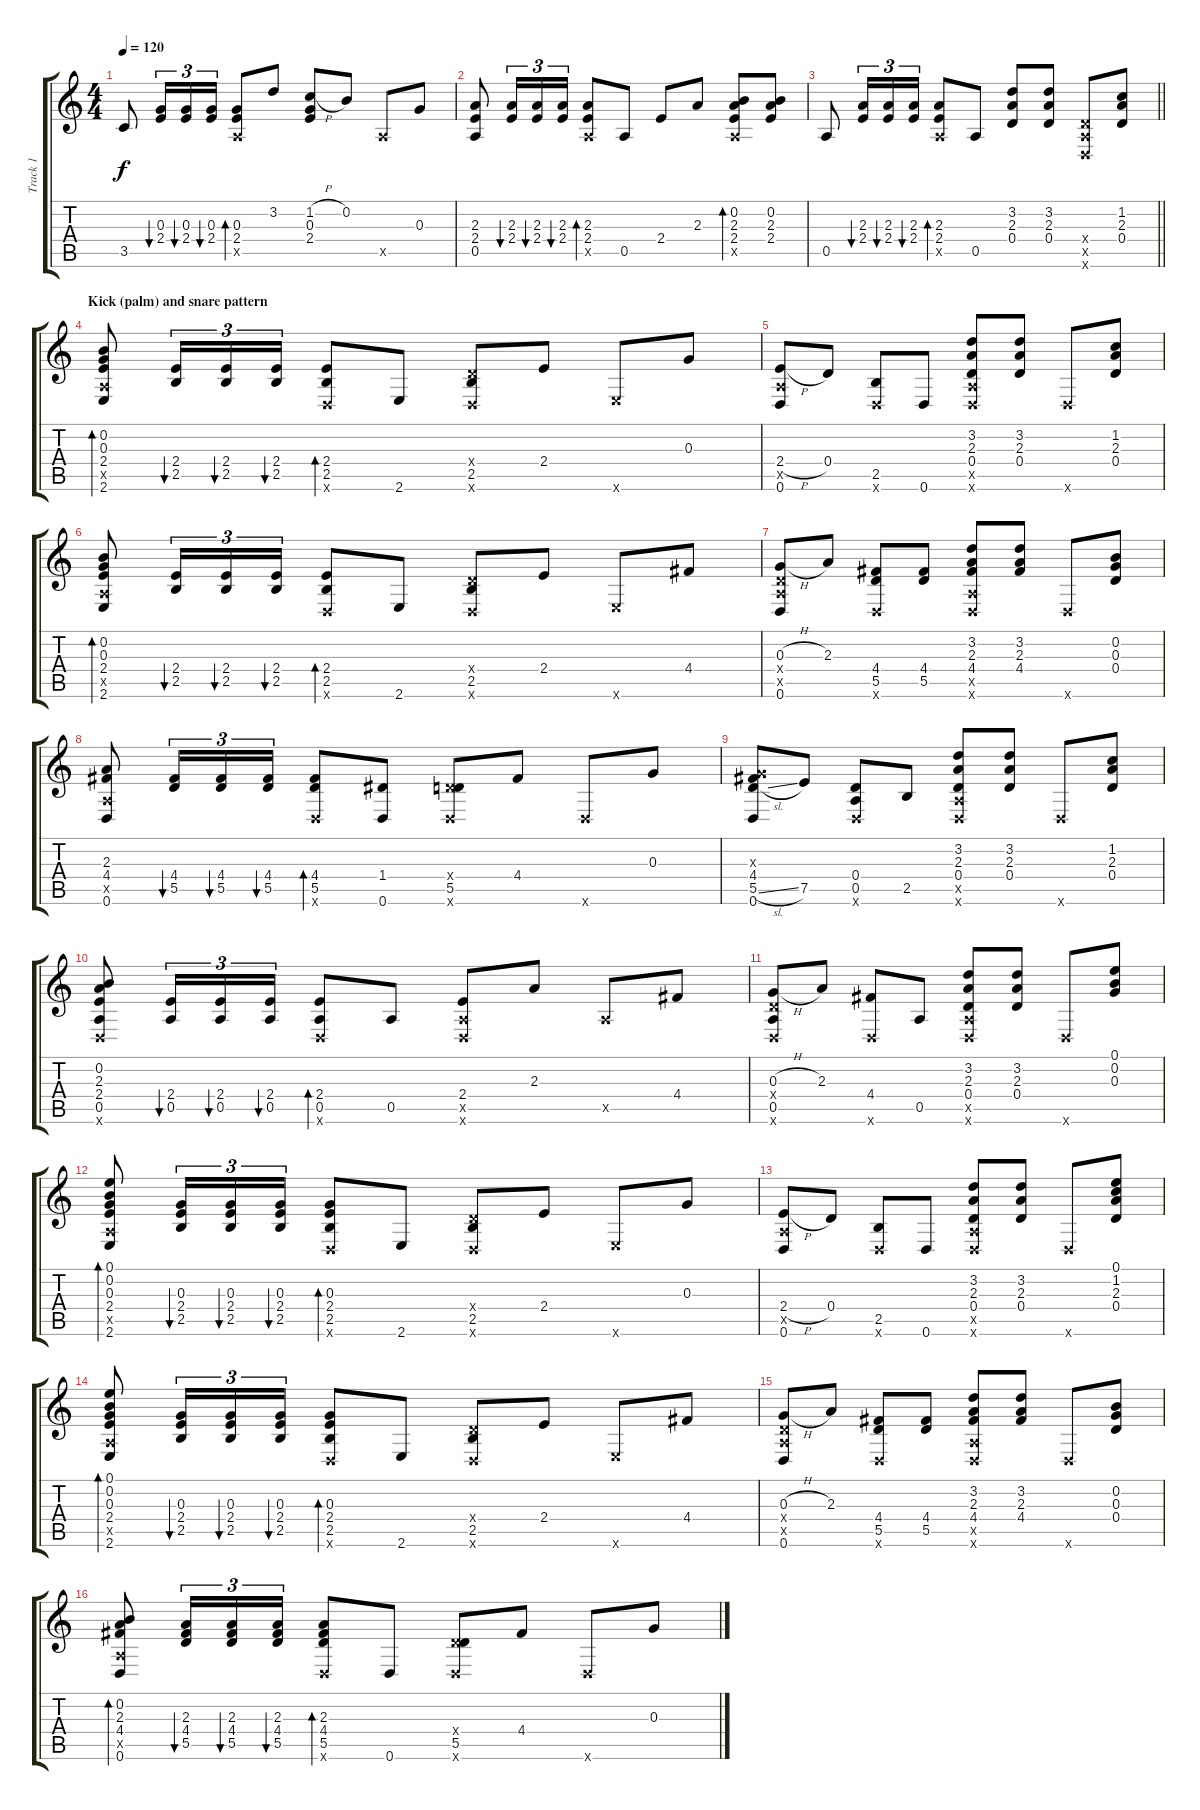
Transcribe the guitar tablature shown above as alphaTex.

\track ("Track 1" "Track 1") {instrument acousticguitarsteel}
\staff {score tabs}
\tuning (E4 B3 G3 D3 A2 D2) {hide}
\ts (4 4)
\tempo 120
\clef g2
\ks c
3.5.8{dy f} (0.3 2.4).16{tu (3 2) bu 60} (0.3 2.4).16{tu (3 2) bu 60} (0.3 2.4).16{tu (3 2) bu 60} (0.3 2.4 0.5{x}).8{bd 60} 3.2.8 (1.2{h} 0.3 2.4).8 0.2.8 0.5{x}.8 0.3.8 |
(2.3 2.4 0.5).8 (2.3 2.4).16{tu (3 2) bu 60} (2.3 2.4).16{tu (3 2) bu 60} (2.3 2.4).16{tu (3 2) bu 60} (2.3 2.4 0.5{x}).8{bd 60} 0.5.8 2.4.8 2.3.8 (0.2 2.3 2.4 0.5{x}).8{bd 60} (0.2 2.3 2.4).8 |
\barLineRight lightlight
0.5.8 (2.3 2.4).16{tu (3 2) bu 60} (2.3 2.4).16{tu (3 2) bu 60} (2.3 2.4).16{tu (3 2) bu 60} (2.3 2.4 0.5{x}).8{bd 60} 0.5.8 (3.2 2.3 0.4).8 (3.2 2.3 0.4).8 (0.4{x} 0.5{x} 0.6{x}).8 (1.2 2.3 0.4).8 |
\section ("" "Kick (palm) and snare pattern")
(0.2 0.3 2.4 0.5{x} 2.6).8{bd 60} (2.4 2.5).16{tu (3 2) bu 60} (2.4 2.5).16{tu (3 2) bu 60} (2.4 2.5).16{tu (3 2) bu 60} (2.4 2.5 0.6{x}).8{bd 60} 2.6.8 (0.4{x} 2.5 0.6{x}).8 2.4.8 2.6{x}.8 0.3.8 |
(2.4{h} 0.5{x} 0.6).8 0.4.8 (2.5 0.6{x}).8 0.6.8 (3.2 2.3 0.4 0.5{x} 0.6{x}).8 (3.2 2.3 0.4).8 0.6{x}.8 (1.2 2.3 0.4).8 |
(0.2 0.3 2.4 0.5{x} 2.6).8{bd 60} (2.4 2.5).16{tu (3 2) bu 60} (2.4 2.5).16{tu (3 2) bu 60} (2.4 2.5).16{tu (3 2) bu 60} (2.4 2.5 0.6{x}).8{bd 60} 2.6.8 (0.4{x} 2.5 0.6{x}).8 2.4.8 2.6{x}.8 4.4.8 |
(0.3{h} 0.4{x} 0.5{x} 0.6).8 2.3.8 (4.4 5.5 0.6{x}).8 (4.4 5.5).8 (3.2 2.3 4.4 0.5{x} 0.6{x}).8 (3.2 2.3 4.4).8 0.6{x}.8 (0.2 0.3 0.4).8 |
(2.3 4.4 0.5{x} 0.6).8 (4.4 5.5).16{tu (3 2) bu 60} (4.4 5.5).16{tu (3 2) bu 60} (4.4 5.5).16{tu (3 2) bu 60} (4.4 5.5 0.6{x}).8{bd 60} (1.4 0.6).8 (0.4{x} 5.5 0.6{x}).8 4.4.8 0.6{x}.8 0.3.8 |
(0.3{x} 4.4 5.5{sl} 0.6).8 7.5.8 (0.4 0.5 0.6{x}).8 2.5.8 (3.2 2.3 0.4 0.5{x} 0.6{x}).8 (3.2 2.3 0.4).8 0.6{x}.8 (1.2 2.3 0.4).8 |
(0.2 2.3 2.4 0.5 0.6{x}).8 (2.4 0.5).16{tu (3 2) bu 60} (2.4 0.5).16{tu (3 2) bu 60} (2.4 0.5).16{tu (3 2) bu 60} (2.4 0.5 0.6{x}).8{bd 60} 0.5.8 (2.4 0.5{x} 0.6{x}).8 2.3.8 0.5{x}.8 4.4.8 |
(0.3{h} 0.4{x} 0.5 0.6{x}).8 2.3.8 (4.4 0.6{x}).8 0.5.8 (3.2 2.3 0.4 0.5{x} 0.6{x}).8 (3.2 2.3 0.4).8 0.6{x}.8 (0.1 0.2 0.3).8 |
(0.1 0.2 0.3 2.4 0.5{x} 2.6).8{bd 60} (0.3 2.4 2.5).16{tu (3 2) bu 60} (0.3 2.4 2.5).16{tu (3 2) bu 60} (0.3 2.4 2.5).16{tu (3 2) bu 60} (0.3 2.4 2.5 0.6{x}).8{bd 60} 2.6.8 (0.4{x} 2.5 0.6{x}).8 2.4.8 2.6{x}.8 0.3.8 |
(2.4{h} 0.5{x} 0.6).8 0.4.8 (2.5 0.6{x}).8 0.6.8 (3.2 2.3 0.4 0.5{x} 0.6{x}).8 (3.2 2.3 0.4).8 0.6{x}.8 (0.1 1.2 2.3 0.4).8 |
(0.1 0.2 0.3 2.4 0.5{x} 2.6).8{bd 60} (0.3 2.4 2.5).16{tu (3 2) bu 60} (0.3 2.4 2.5).16{tu (3 2) bu 60} (0.3 2.4 2.5).16{tu (3 2) bu 60} (0.3 2.4 2.5 0.6{x}).8{bd 60} 2.6.8 (0.4{x} 2.5 0.6{x}).8 2.4.8 2.6{x}.8 4.4.8 |
(0.3{h} 0.4{x} 0.5{x} 0.6).8 2.3.8 (4.4 5.5 0.6{x}).8 (4.4 5.5).8 (3.2 2.3 4.4 0.5{x} 0.6{x}).8 (3.2 2.3 4.4).8 0.6{x}.8 (0.2 0.3 0.4).8 |
(0.2 2.3 4.4 0.5{x} 0.6).8{bd 60} (2.3 4.4 5.5).16{tu (3 2) bu 60} (2.3 4.4 5.5).16{tu (3 2) bu 60} (2.3 4.4 5.5).16{tu (3 2) bu 60} (2.3 4.4 5.5 0.6{x}).8{bd 60} 0.6.8 (0.4{x} 5.5 0.6{x}).8 4.4.8 0.6{x}.8 0.3.8
